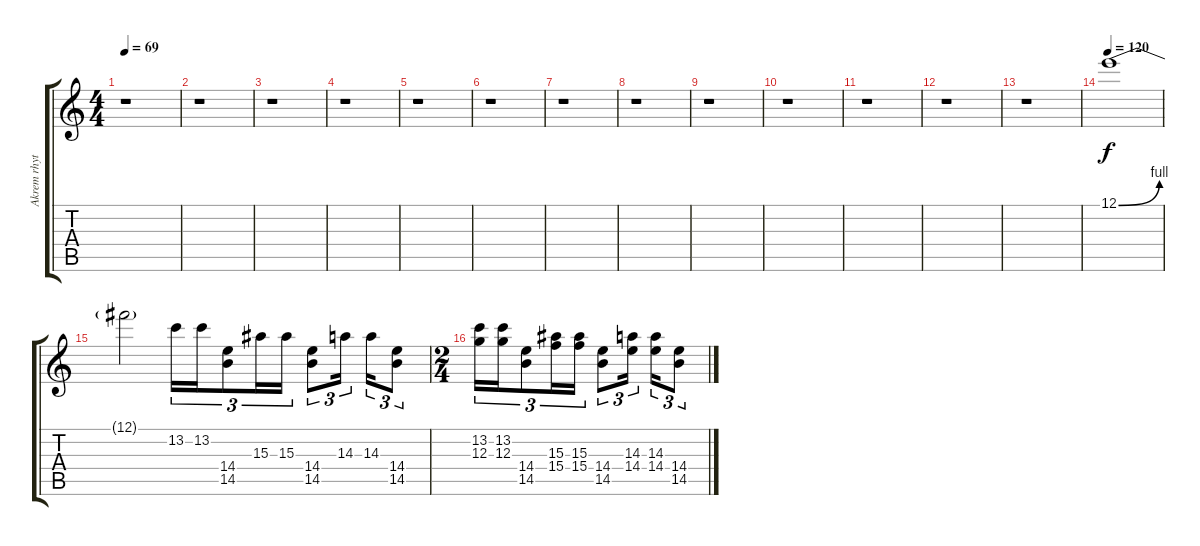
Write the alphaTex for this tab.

\track ("Akrem rhytmique" "Akrem rhyt") {instrument distortionguitar}
\staff {score tabs}
\tuning (E4 B3 G3 D3 A2 E2) {hide}
\ts (4 4)
\tempo 69
\clef g2
\ks c
r.1{dy f} |
r.1 |
r.1 |
r.1 |
r.1 |
r.1 |
r.1 |
r.1 |
r.1 |
r.1 |
r.1 |
r.1 |
r.1 |
\tempo 120
12.1{be (bend 0 0 60 4)}.1{volume 16 balance 13} |
12.1{t}.2 13.2.16{tu (3 2)} 13.2.16{tu (3 2)} (14.4 14.5).8{tu (3 2)} 15.3.16{tu (3 2)} 15.3.16{tu (3 2)} (14.4 14.5).8{tu (3 2)} 14.3.16{tu (3 2)} 14.3.16{tu (3 2)} (14.4 14.5).8{tu (3 2)} |
\ts (2 4)
(13.2 12.3).16{tu (3 2)} (13.2 12.3).16{tu (3 2)} (14.4 14.5).8{tu (3 2)} (15.3 15.4).16{tu (3 2)} (15.3 15.4).16{tu (3 2)} (14.4 14.5).8{tu (3 2)} (14.3 14.4).16{tu (3 2)} (14.3 14.4).16{tu (3 2)} (14.4 14.5).8{tu (3 2)}
